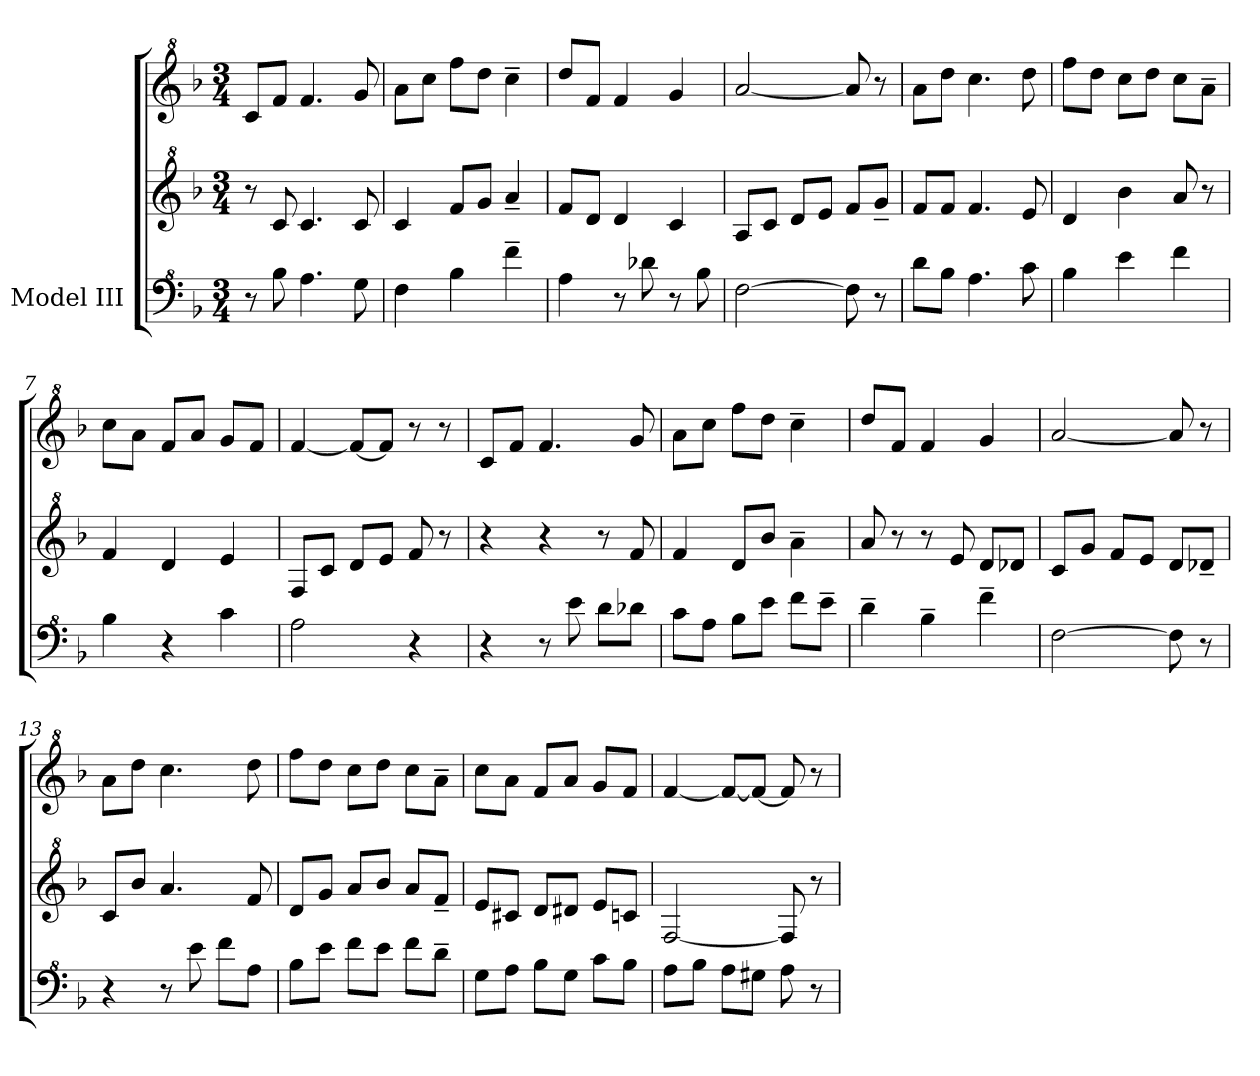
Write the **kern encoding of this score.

**kern	**kern	**kern
*part1	*part1	*part1
*staff3	*staff2	*staff1
*I"Model III	*	*
*clefF^4	*clefG^2	*clefG^2
*k[b-]	*k[b-]	*k[b-]
*M3/4	*M3/4	*M3/4
*MM60	*MM60	*MM60
=1	=1	=1
8r	8r	8cc/L
*	*	*MM63
8b-\	8cc/	8ff/J
*	*	*MM66
4.a\	4.cc/	4.ff/
8g\	8cc/	8gg/
=2	=2	=2
4f\	4cc/	8aa\L
.	.	8ccc\J
*	*	*MM64
4b-\	8ff/L	8fff\L
*	*	*MM66
.	8gg/J	8ddd\J
*	*	*MM63
4ff~\	4aa~/	4ccc~\
=3	=3	=3
4a\	8ff/L	8ddd/L
*	*	*MM66
.	8dd/J	8ff/J
8r	4dd/	4ff/
8dd-X\	.	.
8r	4cc/	4gg/
8b-\	.	.
=4	=4	=4
[2f\	8a/L	[2aa/
.	8cc/J	.
.	8dd/L	.
.	8ee/J	.
8f\]	8ff/L	8aa/]
*	*	*MM60
8r	8gg~/J	8r
=5	=5	=5
8dd\L	8ff/L	8aa\L
*	*	*MM63
8b-\J	8ff/J	8ddd\J
*	*	*MM66
4.a\	4.ff/	4.ccc\
8cc\	8ee/	8ddd\
=6	=6	=6
*	*	*MM64
4b-\	4dd/	8fff\L
*	*	*MM66
.	.	8ddd\J
4ee\	4bb-\	8ccc\L
.	.	8ddd\J
4ff\	8aa/	8ccc\L
*	*	*MM60
.	8r	8aa~\J
!!LO:LB:g=z
=7	=7	=7
*	*	*MM63
4b-\	4ff/	8ccc\L
*	*	*MM66
.	.	8aa\J
4r	4dd/	8ff/L
.	.	8aa/J
4cc\	4ee/	8gg/L
.	.	8ff/J
=8	=8	=8
2a\	8f/L	[4ff/
.	8cc/J	.
.	8dd/L	8ff/L_
*	*	*MM63
.	8ee/J	8ff/J]
*	*	*MM60
4r	8ff/	8r
*	*	*MM54
.	8r	8r
=9	=9	=9
*	*	*MM60
4r	4r	8cc/L
*	*	*MM63
.	.	8ff/J
*	*	*MM66
8r	4r	4.ff/
8ee\	.	.
8dd\L	8r	.
8dd-X\J	8ff/	8gg/
=10	=10	=10
8cc\L	4ff/	8aa\L
8a\J	.	8ccc\J
*	*	*MM64
8b-\L	8dd/L	8fff\L
*	*	*MM66
8ee\J	8bb-/J	8ddd\J
*	*	*MM63
8ff\L	4aa~\	4ccc~\
8ee~\J	.	.
=11	=11	=11
4dd~\	8aa/	8ddd/L
*	*	*MM66
.	8r	8ff/J
4b-~\	8r	4ff/
.	8ee/	.
4ff~\	8dd/L	4gg/
.	8dd-X/J	.
=12	=12	=12
[2f\	8cc/L	[2aa/
.	8gg/J	.
.	8ff/L	.
.	8ee/J	.
8f\]	8dd/L	8aa/]
*	*	*MM60
8r	8dd-X~/J	8r
!!LO:LB:g=z
=13	=13	=13
*	*	*MM63
4r	8cc/L	8aa\L
*	*	*MM66
.	8bb-/J	8ddd\J
8r	4.aa/	4.ccc\
8ee\	.	.
8ff\L	.	.
8a\J	8ff/	8ddd\
=14	=14	=14
*	*	*MM63
8b-\L	8dd/L	8fff\L
*	*	*MM66
8ee\J	8gg/J	8ddd\J
8ff\L	8aa/L	8ccc\L
8ee\J	8bb-/J	8ddd\J
*	*	*MM63
8ff\L	8aa/L	8ccc\L
*	*	*MM60
8dd~\J	8ff~/J	8aa~\J
=15	=15	=15
*	*	*MM63
8g\L	8ee/L	8ccc\L
*	*	*MM66
8a\J	8cc#X/J	8aa\J
8b-\L	8dd/L	8ff/L
8g\J	8dd#X/J	8aa/J
8cc\L	8ee/L	8gg/L
*	*	*MM64
8b-\J	8ccn/J	8ff/J
=16	=16	=16
8a\L	[2f/	[4ff/
8b-\J	.	.
8a\L	.	8ff/L_
*	*	*MM63
8g#X\J	.	8ff/J_
*	*	*MM60
8a\	8f/]	8ff/]
*	*	*MM50
8r	8r	8r
=	=	=
*-	*-	*-
